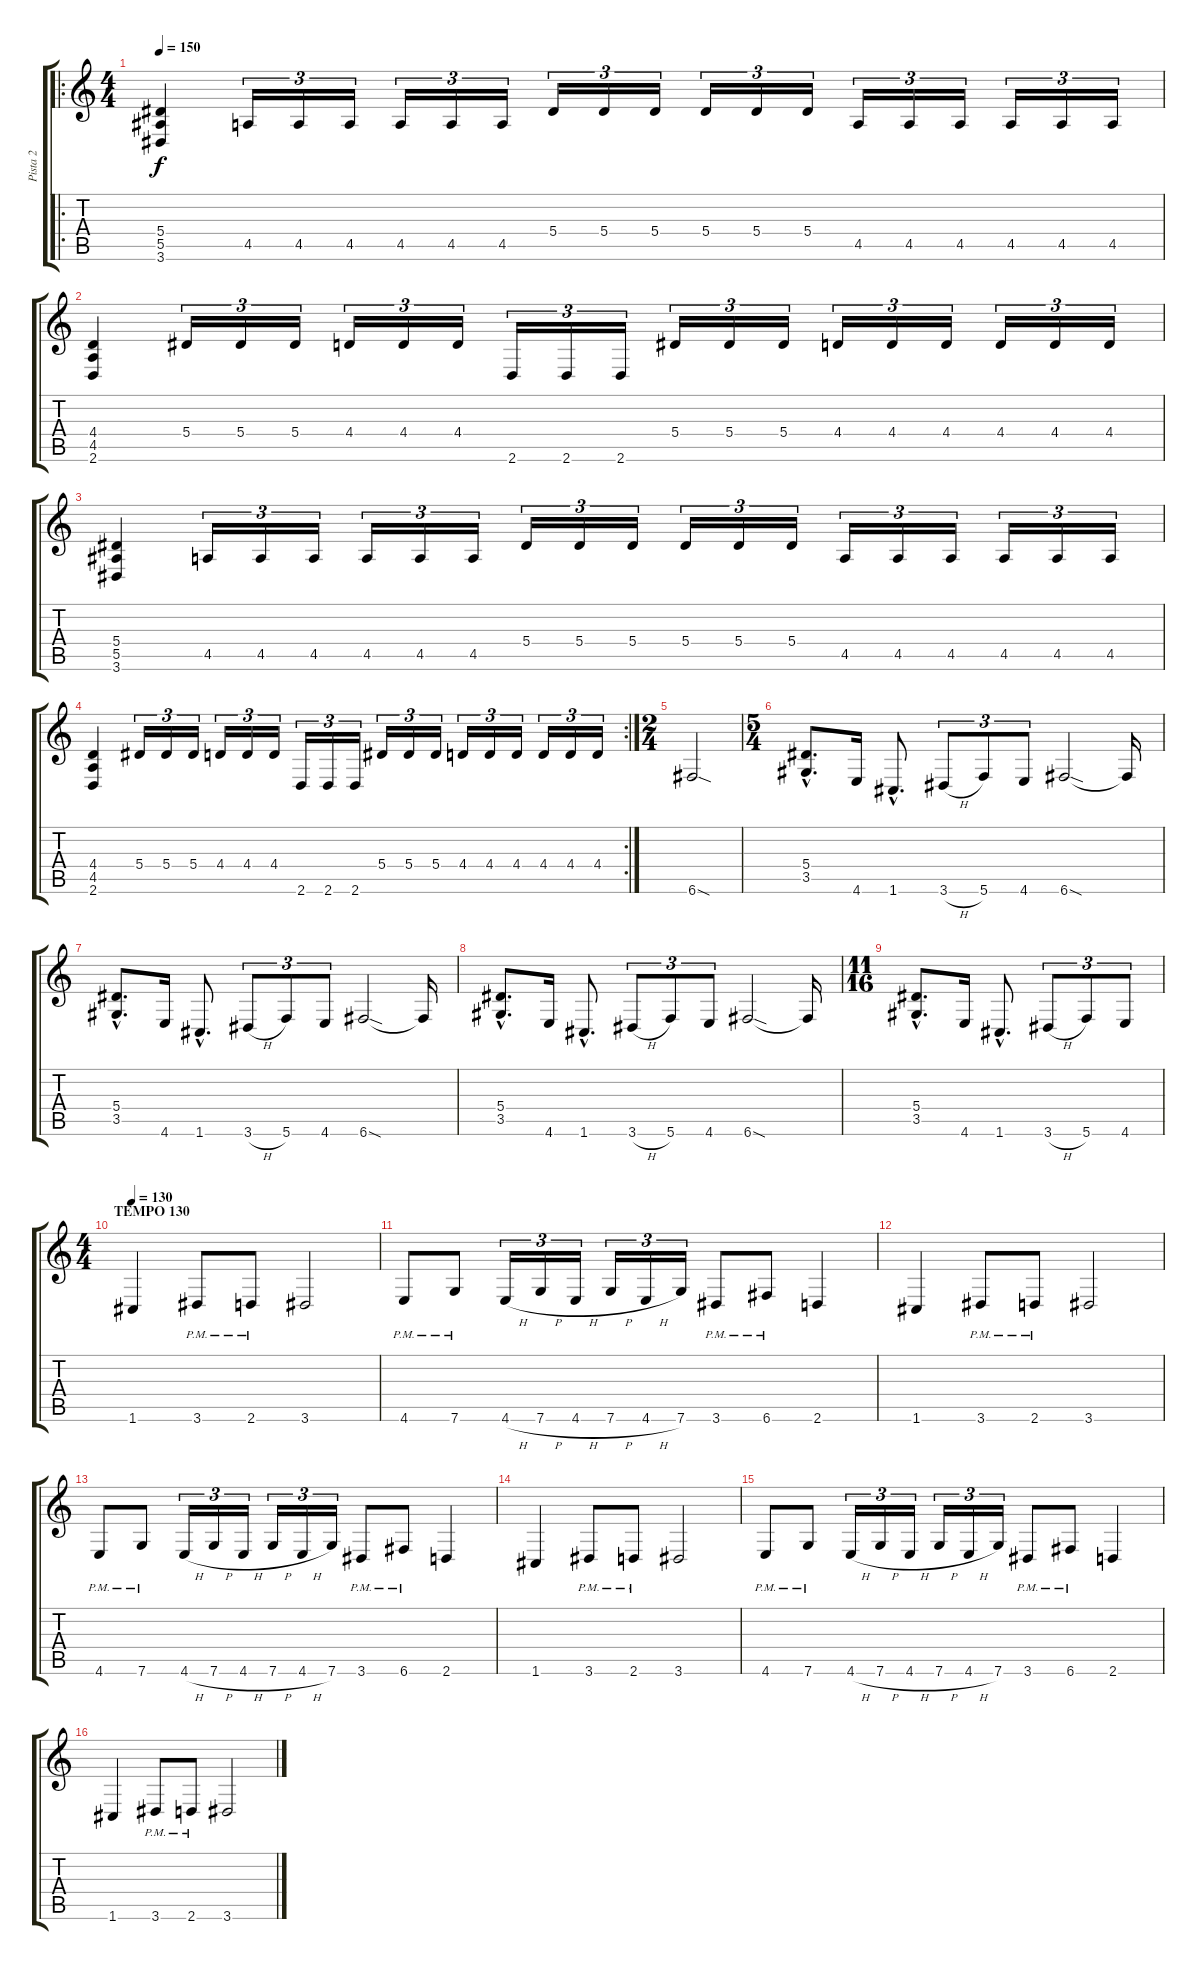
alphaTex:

\track ("Pista 2" "Pista 2") {instrument distortionguitar}
\staff {score tabs}
\tuning (C4 G3 Eb3 Bb2 F2 C2) {hide}
\ro
\ts (4 4)
\tempo 150
\clef g2
\ks c
(5.4 5.5 3.6).4{dy f} 4.5.16{tu (3 2)} 4.5.16{tu (3 2)} 4.5.16{tu (3 2)} 4.5.16{tu (3 2)} 4.5.16{tu (3 2)} 4.5.16{tu (3 2)} 5.4.16{tu (3 2)} 5.4.16{tu (3 2)} 5.4.16{tu (3 2)} 5.4.16{tu (3 2)} 5.4.16{tu (3 2)} 5.4.16{tu (3 2)} 4.5.16{tu (3 2)} 4.5.16{tu (3 2)} 4.5.16{tu (3 2)} 4.5.16{tu (3 2)} 4.5.16{tu (3 2)} 4.5.16{tu (3 2)} |
(4.4 4.5 2.6).4 5.4.16{tu (3 2)} 5.4.16{tu (3 2)} 5.4.16{tu (3 2)} 4.4.16{tu (3 2)} 4.4.16{tu (3 2)} 4.4.16{tu (3 2)} 2.6.16{tu (3 2)} 2.6.16{tu (3 2)} 2.6.16{tu (3 2)} 5.4.16{tu (3 2)} 5.4.16{tu (3 2)} 5.4.16{tu (3 2)} 4.4.16{tu (3 2)} 4.4.16{tu (3 2)} 4.4.16{tu (3 2)} 4.4.16{tu (3 2)} 4.4.16{tu (3 2)} 4.4.16{tu (3 2)} |
(5.4 5.5 3.6).4 4.5.16{tu (3 2)} 4.5.16{tu (3 2)} 4.5.16{tu (3 2)} 4.5.16{tu (3 2)} 4.5.16{tu (3 2)} 4.5.16{tu (3 2)} 5.4.16{tu (3 2)} 5.4.16{tu (3 2)} 5.4.16{tu (3 2)} 5.4.16{tu (3 2)} 5.4.16{tu (3 2)} 5.4.16{tu (3 2)} 4.5.16{tu (3 2)} 4.5.16{tu (3 2)} 4.5.16{tu (3 2)} 4.5.16{tu (3 2)} 4.5.16{tu (3 2)} 4.5.16{tu (3 2)} |
\rc 2
(4.4 4.5 2.6).4 5.4.16{tu (3 2)} 5.4.16{tu (3 2)} 5.4.16{tu (3 2)} 4.4.16{tu (3 2)} 4.4.16{tu (3 2)} 4.4.16{tu (3 2)} 2.6.16{tu (3 2)} 2.6.16{tu (3 2)} 2.6.16{tu (3 2)} 5.4.16{tu (3 2)} 5.4.16{tu (3 2)} 5.4.16{tu (3 2)} 4.4.16{tu (3 2)} 4.4.16{tu (3 2)} 4.4.16{tu (3 2)} 4.4.16{tu (3 2)} 4.4.16{tu (3 2)} 4.4.16{tu (3 2)} |
\ts (2 4)
6.6{sod}.2 |
\ts (5 4)
(5.4{hac} 3.5{hac}).8{d} 4.6.16 1.6{hac}.8{d} 3.6{h}.8{tu (3 2)} 5.6.8{tu (3 2)} 4.6.8{tu (3 2)} 6.6{sod}.2 6.6{t}.16 |
(5.4{hac} 3.5{hac}).8{d} 4.6.16 1.6{hac}.8{d} 3.6{h}.8{tu (3 2)} 5.6.8{tu (3 2)} 4.6.8{tu (3 2)} 6.6{sod}.2 6.6{t}.16 |
(5.4{hac} 3.5{hac}).8{d} 4.6.16 1.6{hac}.8{d} 3.6{h}.8{tu (3 2)} 5.6.8{tu (3 2)} 4.6.8{tu (3 2)} 6.6{sod}.2 6.6{t}.16 |
\ts (11 16)
(5.4{hac} 3.5{hac}).8{d} 4.6.16 1.6{hac}.8{d} 3.6{h}.8{tu (3 2)} 5.6.8{tu (3 2)} 4.6.8{tu (3 2)} |
\ts (4 4)
\section ("" "TEMPO 130")
\tempo 130
1.6.4 3.6{pm}.8 2.6{pm}.8 3.6.2 |
4.6{pm}.8 7.6{pm}.8 4.6{h}.16{tu (3 2)} 7.6{h}.16{tu (3 2)} 4.6{h}.16{tu (3 2)} 7.6{h}.16{tu (3 2)} 4.6{h}.16{tu (3 2)} 7.6.16{tu (3 2)} 3.6{pm}.8 6.6{pm}.8 2.6.4 |
1.6.4 3.6{pm}.8 2.6{pm}.8 3.6.2 |
4.6{pm}.8 7.6{pm}.8 4.6{h}.16{tu (3 2)} 7.6{h}.16{tu (3 2)} 4.6{h}.16{tu (3 2)} 7.6{h}.16{tu (3 2)} 4.6{h}.16{tu (3 2)} 7.6.16{tu (3 2)} 3.6{pm}.8 6.6{pm}.8 2.6.4 |
1.6.4 3.6{pm}.8 2.6{pm}.8 3.6.2 |
4.6{pm}.8 7.6{pm}.8 4.6{h}.16{tu (3 2)} 7.6{h}.16{tu (3 2)} 4.6{h}.16{tu (3 2)} 7.6{h}.16{tu (3 2)} 4.6{h}.16{tu (3 2)} 7.6.16{tu (3 2)} 3.6{pm}.8 6.6{pm}.8 2.6.4 |
1.6.4 3.6{pm}.8 2.6{pm}.8 3.6.2
